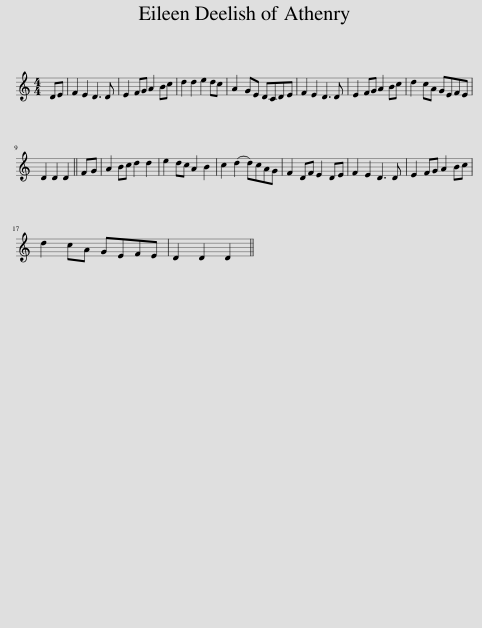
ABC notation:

X:1
L:1/8
M:4/4
I:linebreak $
K:C
V:1 treble
V:1
 DE | F2 E2 D3 D | E2 FG A2 Bc | d2 d2 e2 dc | A2 GE DCDE | %5
 F2 E2 D3 D | E2 FG A2 Bc | d2 cA GEFE |$ D2 D2 D2 || FG | %10
 A2 Bc d2 d2 | e2 dc A2 B2 | c2 (d2 d)cAG | F2 DF E2 DE | F2 E2 D3 D | %15
 E2 FG A2 Bc |$ d2 cA GEFE | D2 D2 D2 || %18
